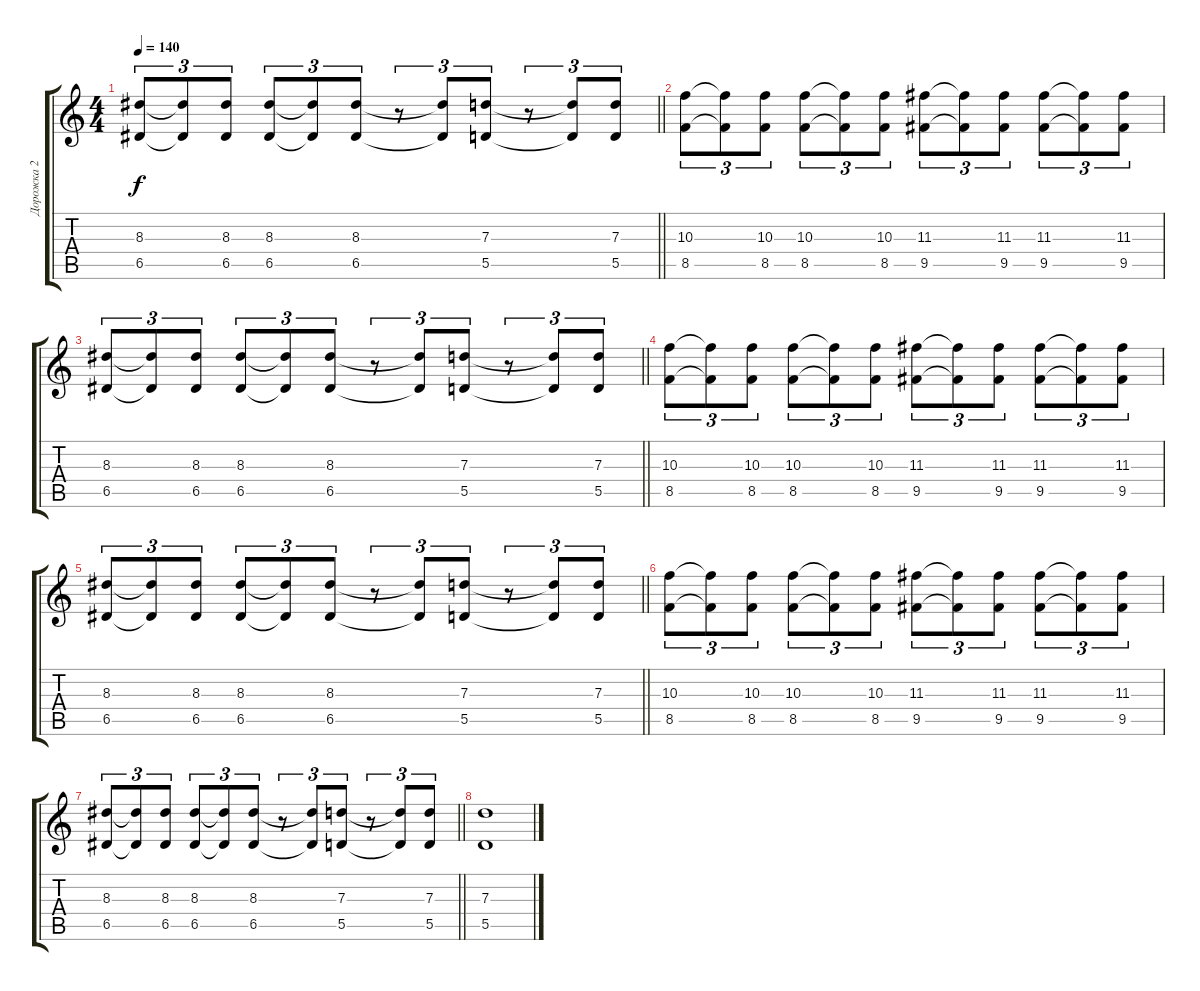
\track ("Дорожка 2" "Дорожка 2") {instrument acousticguitarsteel}
\staff {score tabs}
\tuning (E4 B3 G3 D3 A2 E2) {hide}
\ts (4 4)
\tempo 140
\clef g2
\barLineRight lightlight
\ks c
(8.3 6.5).8{tu (3 2) dy f} (8.3{t} 6.5{t}).8{tu (3 2)} (8.3 6.5).8{tu (3 2)} (8.3 6.5).8{tu (3 2)} (8.3{t} 6.5{t}).8{tu (3 2)} (8.3 6.5).8{tu (3 2)} r.8{tu (3 2)} (8.3{t} 6.5{t}).8{tu (3 2)} (7.3 5.5).8{tu (3 2)} r.8{tu (3 2)} (7.3{t} 5.5{t}).8{tu (3 2)} (7.3 5.5).8{tu (3 2)} |
(10.3 8.5).8{tu (3 2)} (10.3{t} 8.5{t}).8{tu (3 2)} (10.3 8.5).8{tu (3 2)} (10.3 8.5).8{tu (3 2)} (10.3{t} 8.5{t}).8{tu (3 2)} (10.3 8.5).8{tu (3 2)} (11.3 9.5).8{tu (3 2)} (11.3{t} 9.5{t}).8{tu (3 2)} (11.3 9.5).8{tu (3 2)} (11.3 9.5).8{tu (3 2)} (11.3{t} 9.5{t}).8{tu (3 2)} (11.3 9.5).8{tu (3 2)} |
\barLineRight lightlight
(8.3 6.5).8{tu (3 2)} (8.3{t} 6.5{t}).8{tu (3 2)} (8.3 6.5).8{tu (3 2)} (8.3 6.5).8{tu (3 2)} (8.3{t} 6.5{t}).8{tu (3 2)} (8.3 6.5).8{tu (3 2)} r.8{tu (3 2)} (8.3{t} 6.5{t}).8{tu (3 2)} (7.3 5.5).8{tu (3 2)} r.8{tu (3 2)} (7.3{t} 5.5{t}).8{tu (3 2)} (7.3 5.5).8{tu (3 2)} |
(10.3 8.5).8{tu (3 2)} (10.3{t} 8.5{t}).8{tu (3 2)} (10.3 8.5).8{tu (3 2)} (10.3 8.5).8{tu (3 2)} (10.3{t} 8.5{t}).8{tu (3 2)} (10.3 8.5).8{tu (3 2)} (11.3 9.5).8{tu (3 2)} (11.3{t} 9.5{t}).8{tu (3 2)} (11.3 9.5).8{tu (3 2)} (11.3 9.5).8{tu (3 2)} (11.3{t} 9.5{t}).8{tu (3 2)} (11.3 9.5).8{tu (3 2)} |
\barLineRight lightlight
(8.3 6.5).8{tu (3 2)} (8.3{t} 6.5{t}).8{tu (3 2)} (8.3 6.5).8{tu (3 2)} (8.3 6.5).8{tu (3 2)} (8.3{t} 6.5{t}).8{tu (3 2)} (8.3 6.5).8{tu (3 2)} r.8{tu (3 2)} (8.3{t} 6.5{t}).8{tu (3 2)} (7.3 5.5).8{tu (3 2)} r.8{tu (3 2)} (7.3{t} 5.5{t}).8{tu (3 2)} (7.3 5.5).8{tu (3 2)} |
(10.3 8.5).8{tu (3 2)} (10.3{t} 8.5{t}).8{tu (3 2)} (10.3 8.5).8{tu (3 2)} (10.3 8.5).8{tu (3 2)} (10.3{t} 8.5{t}).8{tu (3 2)} (10.3 8.5).8{tu (3 2)} (11.3 9.5).8{tu (3 2)} (11.3{t} 9.5{t}).8{tu (3 2)} (11.3 9.5).8{tu (3 2)} (11.3 9.5).8{tu (3 2)} (11.3{t} 9.5{t}).8{tu (3 2)} (11.3 9.5).8{tu (3 2)} |
\barLineRight lightlight
(8.3 6.5).8{tu (3 2)} (8.3{t} 6.5{t}).8{tu (3 2)} (8.3 6.5).8{tu (3 2)} (8.3 6.5).8{tu (3 2)} (8.3{t} 6.5{t}).8{tu (3 2)} (8.3 6.5).8{tu (3 2)} r.8{tu (3 2)} (8.3{t} 6.5{t}).8{tu (3 2)} (7.3 5.5).8{tu (3 2)} r.8{tu (3 2)} (7.3{t} 5.5{t}).8{tu (3 2)} (7.3 5.5).8{tu (3 2)} |
(7.3 5.5).1
